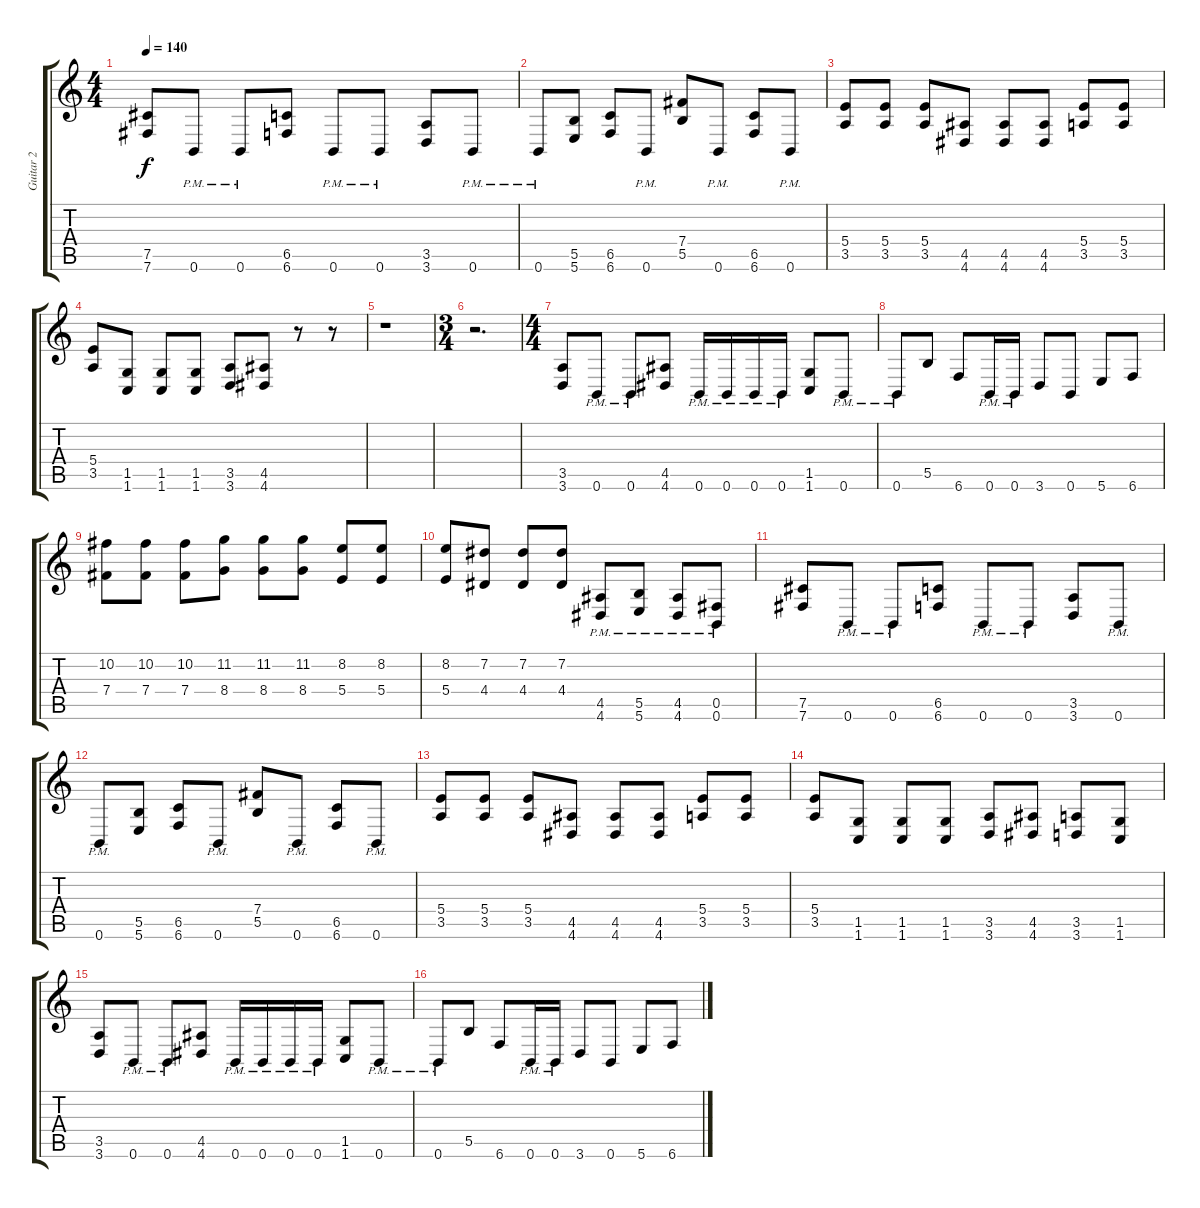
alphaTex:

\track ("Guitar 2" "Guitar 2") {instrument distortionguitar}
\staff {score tabs}
\tuning (Db4 Ab3 E3 B2 Gb2 B1) {hide}
\ts (4 4)
\tempo 140
\clef g2
\ks c
(7.5 7.6).8{dy f} 0.6{pm}.8 0.6{pm}.8 (6.5 6.6).8 0.6{pm}.8 0.6{pm}.8 (3.5 3.6).8 0.6{pm}.8 |
0.6{pm}.8 (5.5 5.6).8 (6.5 6.6).8 0.6{pm}.8 (7.4 5.5).8 0.6{pm}.8 (6.5 6.6).8 0.6{pm}.8 |
(5.4 3.5).8 (5.4 3.5).8 (5.4 3.5).8 (4.5 4.6).8 (4.5 4.6).8 (4.5 4.6).8 (5.4 3.5).8 (5.4 3.5).8 |
(5.4 3.5).8 (1.5 1.6).8 (1.5 1.6).8 (1.5 1.6).8 (3.5 3.6).8 (4.5 4.6).8 r.8 r.8 |
r.1 |
\ts (3 4)
r.2{d} |
\ts (4 4)
(3.5 3.6).8 0.6{pm}.8 0.6{pm}.8 (4.5 4.6).8 0.6{pm}.16 0.6{pm}.16 0.6{pm}.16 0.6{pm}.16 (1.5 1.6).8 0.6{pm}.8 |
0.6{pm}.8 5.5.8 6.6.8 0.6{pm}.16 0.6{pm}.16 3.6.8 0.6.8 5.6.8 6.6.8 |
(10.2 7.4).8 (10.2 7.4).8 (10.2 7.4).8 (11.2 8.4).8 (11.2 8.4).8 (11.2 8.4).8 (8.2 5.4).8 (8.2 5.4).8 |
(8.2 5.4).8 (7.2 4.4).8 (7.2 4.4).8 (7.2 4.4).8 (4.5{pm} 4.6{pm}).8 (5.5{pm} 5.6{pm}).8 (4.5{pm} 4.6{pm}).8 (0.5{pm} 0.6{pm}).8 |
(7.5 7.6).8 0.6{pm}.8 0.6{pm}.8 (6.5 6.6).8 0.6{pm}.8 0.6{pm}.8 (3.5 3.6).8 0.6{pm}.8 |
0.6{pm}.8 (5.5 5.6).8 (6.5 6.6).8 0.6{pm}.8 (7.4 5.5).8 0.6{pm}.8 (6.5 6.6).8 0.6{pm}.8 |
(5.4 3.5).8 (5.4 3.5).8 (5.4 3.5).8 (4.5 4.6).8 (4.5 4.6).8 (4.5 4.6).8 (5.4 3.5).8 (5.4 3.5).8 |
(5.4 3.5).8 (1.5 1.6).8 (1.5 1.6).8 (1.5 1.6).8 (3.5 3.6).8 (4.5 4.6).8 (3.5 3.6).8 (1.5 1.6).8 |
(3.5 3.6).8 0.6{pm}.8 0.6{pm}.8 (4.5 4.6).8 0.6{pm}.16 0.6{pm}.16 0.6{pm}.16 0.6{pm}.16 (1.5 1.6).8 0.6{pm}.8 |
0.6{pm}.8 5.5.8 6.6.8 0.6{pm}.16 0.6{pm}.16 3.6.8 0.6.8 5.6.8 6.6.8
